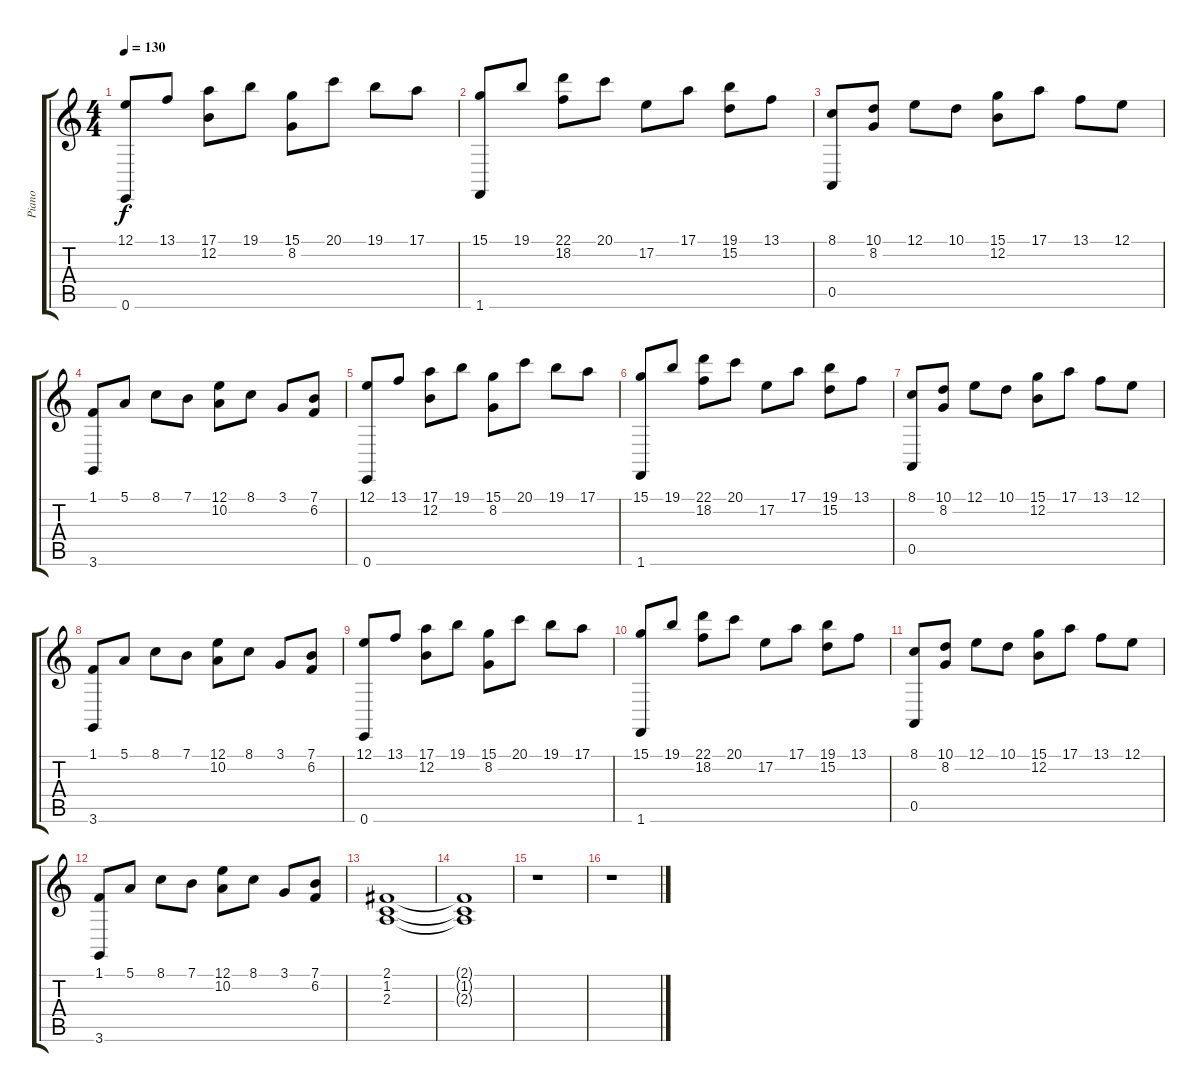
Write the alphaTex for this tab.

\track ("Piano" "Piano") {instrument acousticgrandpiano}
\staff {score tabs}
\tuning (E4 B3 G3 D3 A2 E2) {hide}
\ts (4 4)
\tempo 130
\clef g2
\ks c
(12.1 0.6).8{dy f} 13.1.8 (17.1 12.2).8 19.1.8 (15.1 8.2).8 20.1.8 19.1.8 17.1.8 |
(15.1 1.6).8 19.1.8 (22.1 18.2).8 20.1.8 17.2.8 17.1.8 (19.1 15.2).8 13.1.8 |
(8.1 0.5).8 (10.1 8.2).8 12.1.8 10.1.8 (15.1 12.2).8 17.1.8 13.1.8 12.1.8 |
(1.1 3.6).8 5.1.8 8.1.8 7.1.8 (12.1 10.2).8 8.1.8 3.1.8 (7.1 6.2).8 |
(12.1 0.6).8 13.1.8 (17.1 12.2).8 19.1.8 (15.1 8.2).8 20.1.8 19.1.8 17.1.8 |
(15.1 1.6).8 19.1.8 (22.1 18.2).8 20.1.8 17.2.8 17.1.8 (19.1 15.2).8 13.1.8 |
(8.1 0.5).8 (10.1 8.2).8 12.1.8 10.1.8 (15.1 12.2).8 17.1.8 13.1.8 12.1.8 |
(1.1 3.6).8 5.1.8 8.1.8 7.1.8 (12.1 10.2).8 8.1.8 3.1.8 (7.1 6.2).8 |
(12.1 0.6).8 13.1.8 (17.1 12.2).8 19.1.8 (15.1 8.2).8 20.1.8 19.1.8 17.1.8 |
(15.1 1.6).8 19.1.8 (22.1 18.2).8 20.1.8 17.2.8 17.1.8 (19.1 15.2).8 13.1.8 |
(8.1 0.5).8 (10.1 8.2).8 12.1.8 10.1.8 (15.1 12.2).8 17.1.8 13.1.8 12.1.8 |
(1.1 3.6).8 5.1.8 8.1.8 7.1.8 (12.1 10.2).8 8.1.8 3.1.8 (7.1 6.2).8 |
(2.1 1.2 2.3).1 |
(2.1{t} 1.2{t} 2.3{t}).1 |
r.1 |
r.1
